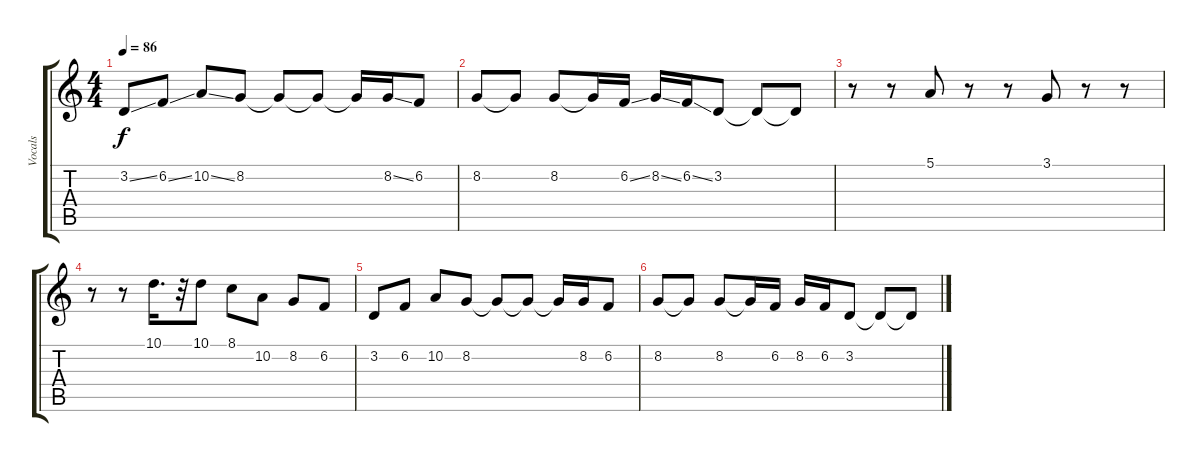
\track ("Vocals" "Vocals") {instrument flute}
\staff {score tabs}
\tuning (E4 B3 G3 D3 A2 E2) {hide}
\ts (4 4)
\tempo 86
\clef g2
\ks c
3.2{ss}.8{dy f} 6.2{ss}.8 10.2{ss}.8 8.2.8 8.2{t}.8 8.2{t}.8 8.2{t}.16 8.2{ss}.16 6.2.8 |
8.2.8 8.2{t}.8 8.2.8 8.2{t}.16 6.2{ss}.16 8.2{ss}.16 6.2{ss}.16 3.2.8 3.2{t}.8 3.2{t}.8 |
r.8{instrument fx7echoes} r.8 5.1.8 r.8 r.8 3.1.8 r.8 r.8 |
r.8 r.8 10.1.16{d} r.32 10.1.8 8.1.8 10.2.8 8.2.8 6.2.8 |
3.2.8 6.2.8 10.2.8 8.2.8 8.2{t}.8 8.2{t}.8 8.2{t}.16 8.2.16 6.2.8 |
8.2.8 8.2{t}.8 8.2.8 8.2{t}.16 6.2.16 8.2.16 6.2.16 3.2.8 3.2{t}.8 3.2{t}.8
